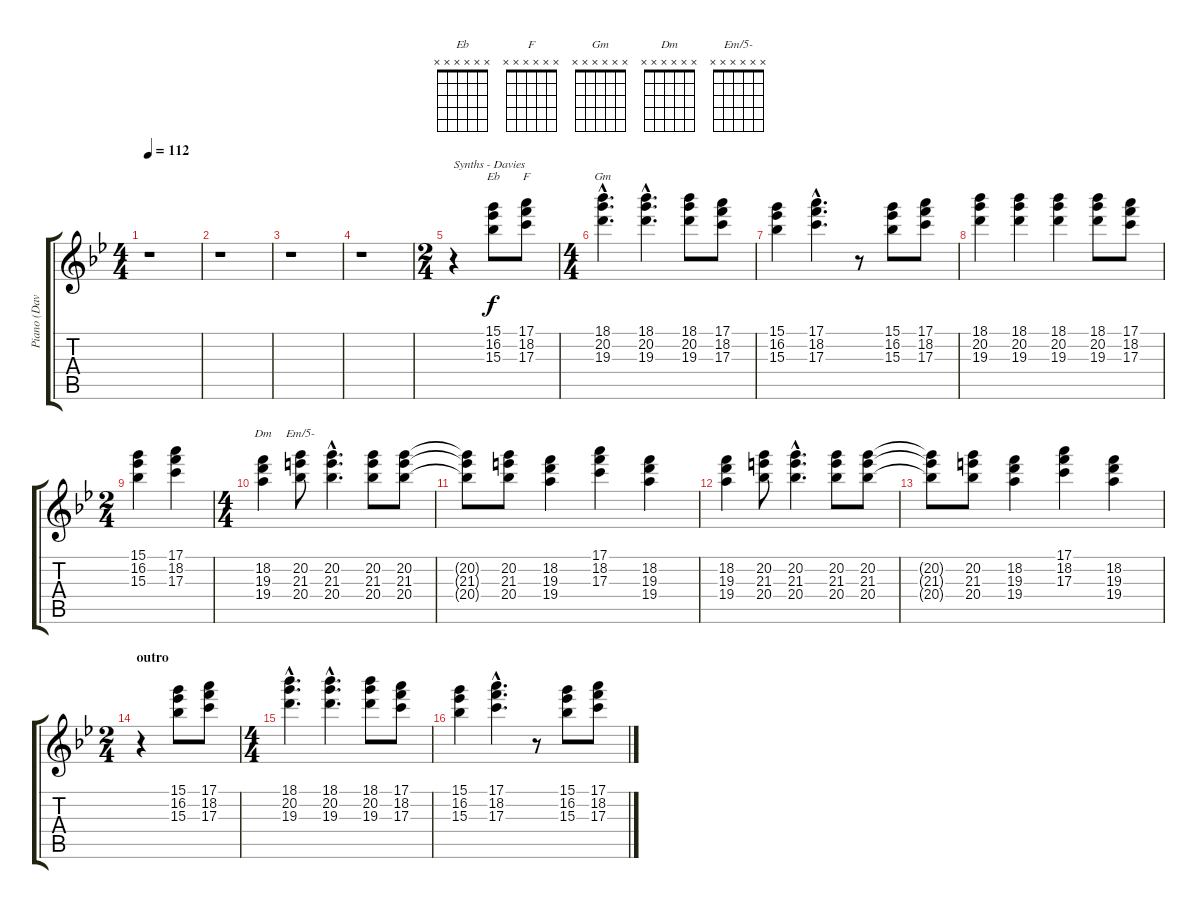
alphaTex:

\track ("Piano (Davies)" "Piano (Dav") {instrument acousticgrandpiano}
\staff {score tabs}
\tuning (E5 B4 G4 D4 A3 D3) {hide}
\chord ("Eb" x x x x x x)
\chord ("F" x x x x x x)
\chord ("Gm" x x x x x x)
\chord ("Dm" x x x x x x)
\chord ("Em/5-" x x x x x x)
\ts (4 4)
\tempo 112
\clef g2
\ks bb
r.1{dy f} |
r.1 |
r.1 |
r.1 |
\ts (2 4)
r.4{txt "Synths - Davies" volume 9 instrument pad3polysynth} (15.1 16.2 15.3).8{ch "Eb"} (17.1 18.2 17.3).8{ch "F"} |
\ts (4 4)
(18.1{hac} 20.2{hac} 19.3{hac}).4{d ch "Gm"} (18.1{hac} 20.2{hac} 19.3{hac}).4{d} (18.1 20.2 19.3).8 (17.1 18.2 17.3).8 |
(15.1 16.2 15.3).4 (17.1{hac} 18.2{hac} 17.3{hac}).4{d} r.8 (15.1 16.2 15.3).8 (17.1 18.2 17.3).8 |
(18.1 20.2 19.3).4 (18.1 20.2 19.3).4 (18.1 20.2 19.3).4 (18.1 20.2 19.3).8 (17.1 18.2 17.3).8 |
\ts (2 4)
(15.1 16.2 15.3).4 (17.1 18.2 17.3).4 |
\ts (4 4)
(18.2 19.3 19.4).4{ch "Dm"} (20.2 21.3 20.4).8{ch "Em/5-"} (20.2{hac} 21.3{hac} 20.4{hac}).4{d} (20.2 21.3 20.4).8 (20.2 21.3 20.4).8 |
(20.2{t} 21.3{t} 20.4{t}).8 (20.2 21.3 20.4).8 (18.2 19.3 19.4).4 (17.1 18.2 17.3).4 (18.2 19.3 19.4).4 |
(18.2 19.3 19.4).4 (20.2 21.3 20.4).8 (20.2{hac} 21.3{hac} 20.4{hac}).4{d} (20.2 21.3 20.4).8 (20.2 21.3 20.4).8 |
(20.2{t} 21.3{t} 20.4{t}).8 (20.2 21.3 20.4).8 (18.2 19.3 19.4).4 (17.1 18.2 17.3).4 (18.2 19.3 19.4).4 |
\ts (2 4)
\section ("" "outro")
r.4 (15.1 16.2 15.3).8 (17.1 18.2 17.3).8 |
\ts (4 4)
(18.1{hac} 20.2{hac} 19.3{hac}).4{d} (18.1{hac} 20.2{hac} 19.3{hac}).4{d} (18.1 20.2 19.3).8 (17.1 18.2 17.3).8 |
(15.1 16.2 15.3).4 (17.1{hac} 18.2{hac} 17.3{hac}).4{d} r.8 (15.1 16.2 15.3).8 (17.1 18.2 17.3).8
